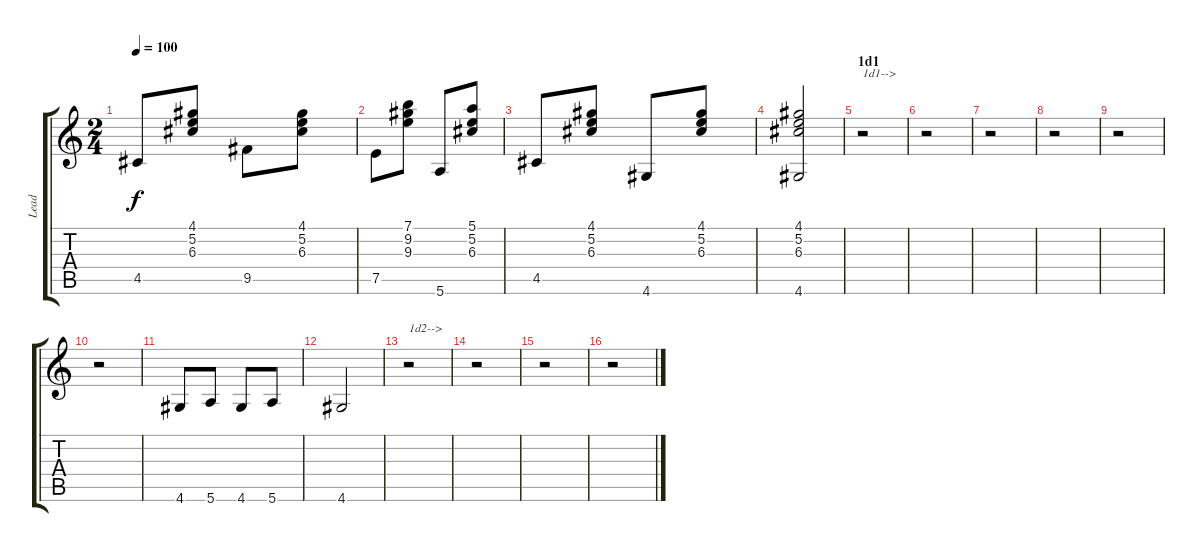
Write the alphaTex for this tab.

\track ("Lead" "Lead") {instrument acousticguitarsteel}
\staff {score tabs}
\tuning (E4 B3 G3 D3 A2 E2) {hide}
\ts (2 4)
\tempo 100
\clef g2
\ks c
4.5.8{dy f} (4.1 5.2 6.3).8 9.5.8 (4.1 5.2 6.3).8 |
7.5.8 (7.1 9.2 9.3).8 5.6.8 (5.1 5.2 6.3).8 |
4.5.8 (4.1 5.2 6.3).8 4.6.8 (4.1 5.2 6.3).8 |
(4.1 5.2 6.3 4.6).2 |
\section ("" "1d1")
r.2{txt "1d1-->"} |
r.2 |
r.2 |
r.2 |
r.2 |
r.2 |
4.6.8 5.6.8 4.6.8 5.6.8 |
4.6.2 |
r.2{txt "1d2-->"} |
r.2 |
r.2 |
r.2
